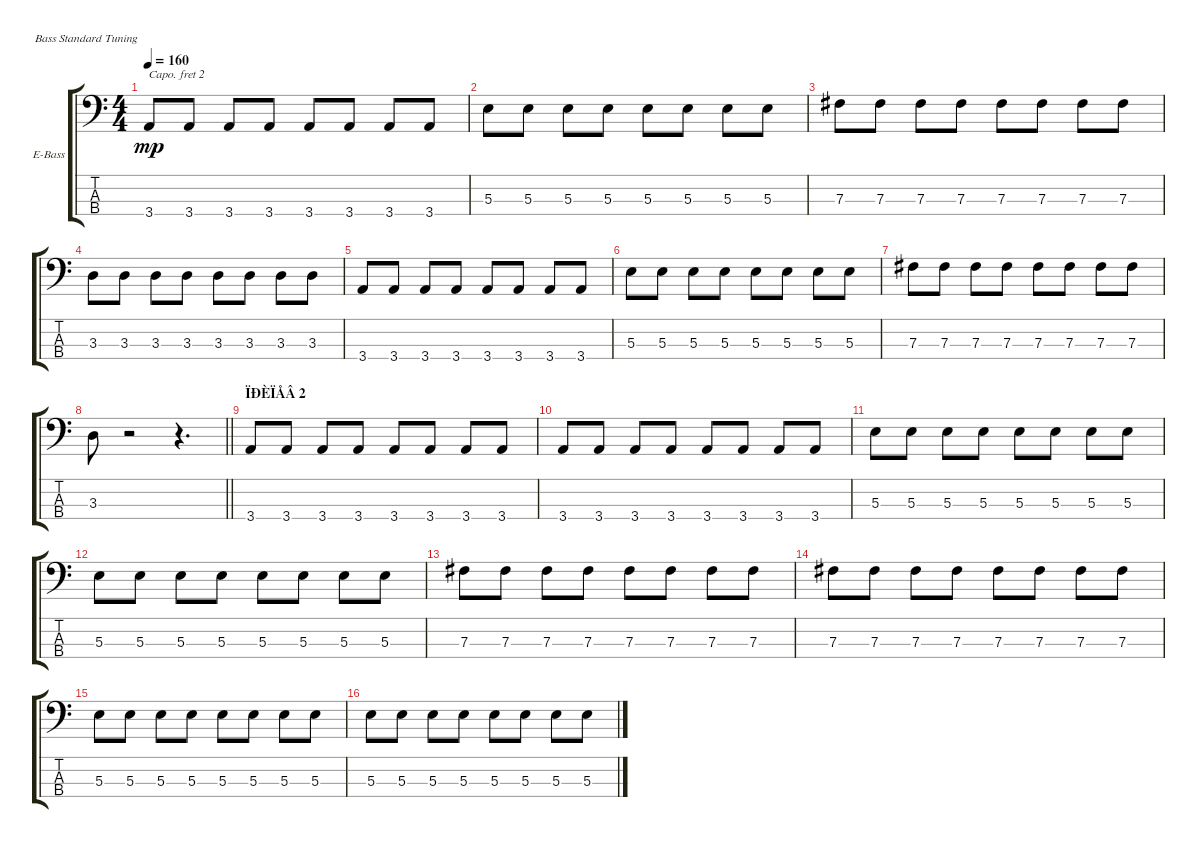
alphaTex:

\bracketExtendMode groupsimilarinstruments
\firstSystemTrackNameOrientation horizontal
\otherSystemsTrackNameOrientation horizontal
\track ("Electric Bass" "E-Bass") {instrument electricbassfinger}
\staff {score tabs}
\capo 2
\tuning (G2 D2 A1 E1)
\ts (4 4)
\tempo 160
\clef f4
\ks c
3.4.8{dy mp} 3.4.8 3.4.8 3.4.8 3.4.8 3.4.8 3.4.8 3.4.8 |
5.3.8 5.3.8 5.3.8 5.3.8 5.3.8 5.3.8 5.3.8 5.3.8 |
7.3.8 7.3.8 7.3.8 7.3.8 7.3.8 7.3.8 7.3.8 7.3.8 |
3.3.8 3.3.8 3.3.8 3.3.8 3.3.8 3.3.8 3.3.8 3.3.8 |
3.4.8 3.4.8 3.4.8 3.4.8 3.4.8 3.4.8 3.4.8 3.4.8 |
5.3.8 5.3.8 5.3.8 5.3.8 5.3.8 5.3.8 5.3.8 5.3.8 |
7.3.8 7.3.8 7.3.8 7.3.8 7.3.8 7.3.8 7.3.8 7.3.8 |
\barLineRight lightlight
3.3.8 r.2 r.4{d} |
\section ("" "ÏÐÈÏÅÂ 2")
3.4.8 3.4.8 3.4.8 3.4.8 3.4.8 3.4.8 3.4.8 3.4.8 |
3.4.8 3.4.8 3.4.8 3.4.8 3.4.8 3.4.8 3.4.8 3.4.8 |
5.3.8 5.3.8 5.3.8 5.3.8 5.3.8 5.3.8 5.3.8 5.3.8 |
5.3.8 5.3.8 5.3.8 5.3.8 5.3.8 5.3.8 5.3.8 5.3.8 |
7.3.8 7.3.8 7.3.8 7.3.8 7.3.8 7.3.8 7.3.8 7.3.8 |
7.3.8 7.3.8 7.3.8 7.3.8 7.3.8 7.3.8 7.3.8 7.3.8 |
5.3.8 5.3.8 5.3.8 5.3.8 5.3.8 5.3.8 5.3.8 5.3.8 |
5.3.8 5.3.8 5.3.8 5.3.8 5.3.8 5.3.8 5.3.8 5.3.8
